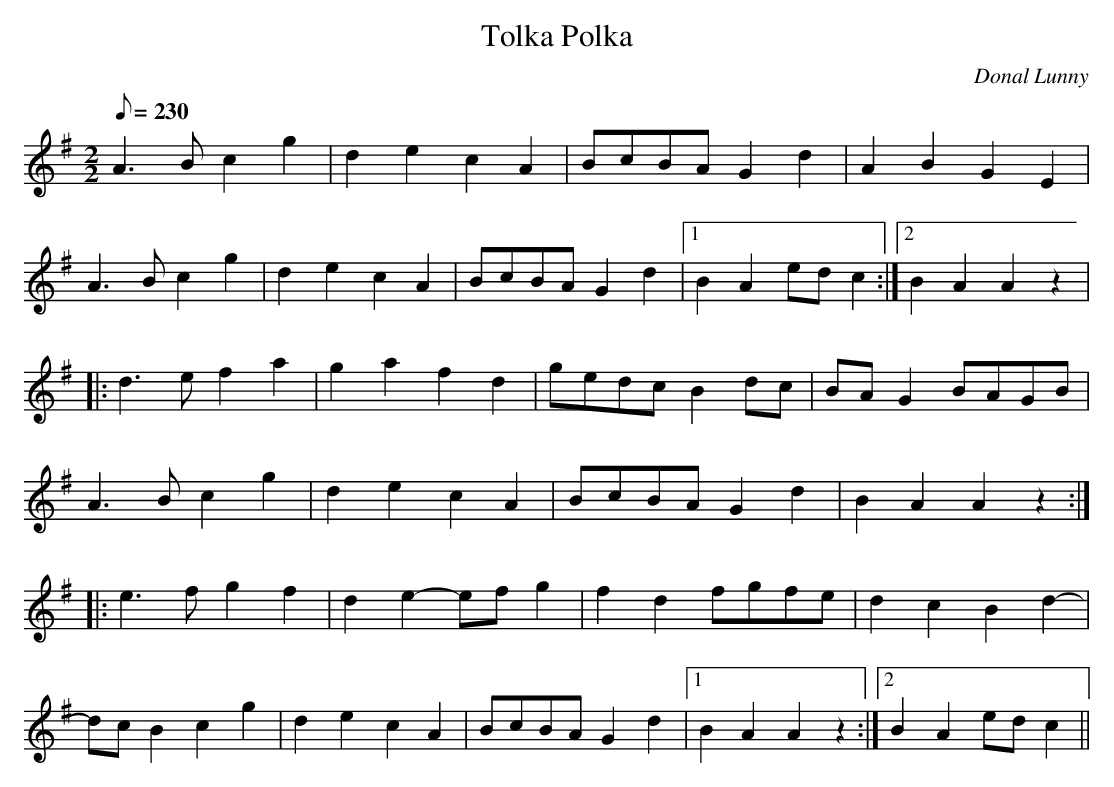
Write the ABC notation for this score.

X:1
T:Tolka Polka
M:2/2
L:1/8
Q:230
C:Donal Lunny
K:ADor
A3B c2g2|d2e2 c2A2|BcBA G2d2|A2B2 G2E2|!
A3B c2g2|d2e2 c2A2|BcBA G2d2|1 B2A2 edc2:|2 B2A2 A2z2|!
|:d3e f2a2|g2a2 f2d2|gedc B2dc|BAG2 BAGB|!A3B c2g2|d2e2 c2A2|
BcBA G2d2|B2A2 A2z2:|!|:e3f g2f2|d2e2-efg2|f2d2 fgfe|d2c2 B2d2-|!dcB2 c2
g2|
d2e2 c2A2|BcBA G2d2|1 B2A2 A2z2:|2 B2A2 edc2||!
